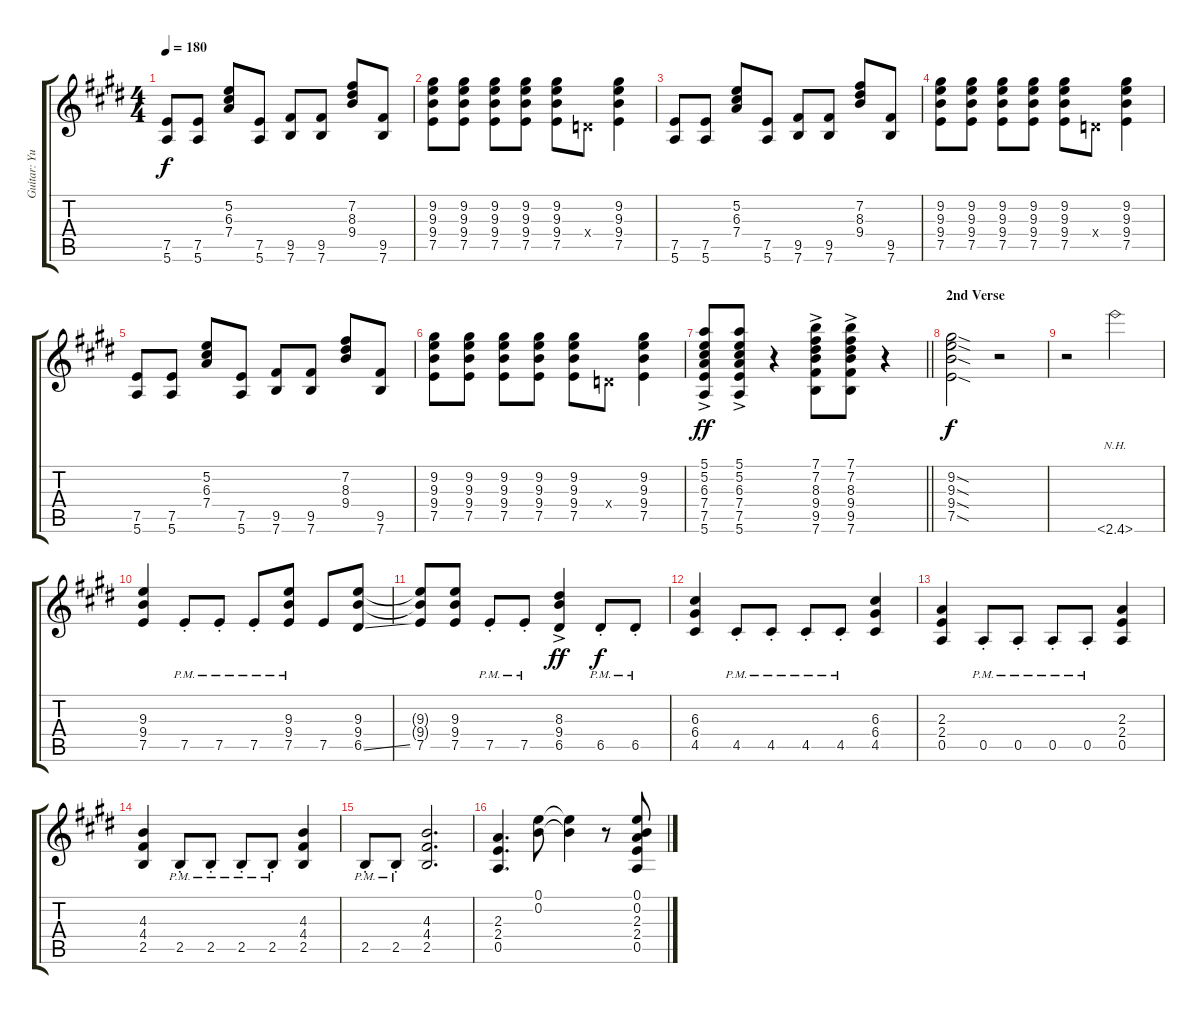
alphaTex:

\track ("Guitar: Yui Hirasawa" "Guitar: Yu") {instrument overdrivenguitar}
\staff {score tabs}
\tuning (E4 B3 G3 D3 A2 E2) {hide}
\ts (4 4)
\tempo 180
\clef g2
\ks e
(7.5 5.6).8{dy f} (7.5 5.6).8 (5.2 6.3 7.4).8 (7.5 5.6).8 (9.5 7.6).8 (9.5 7.6).8 (7.2 8.3 9.4).8 (9.5 7.6).8 |
(9.2 9.3 9.4 7.5).8 (9.2 9.3 9.4 7.5).8 (9.2 9.3 9.4 7.5).8 (9.2 9.3 9.4 7.5).8 (9.2 9.3 9.4 7.5).8 0.4{x}.8 (9.2 9.3 9.4 7.5).4 |
(7.5 5.6).8 (7.5 5.6).8 (5.2 6.3 7.4).8 (7.5 5.6).8 (9.5 7.6).8 (9.5 7.6).8 (7.2 8.3 9.4).8 (9.5 7.6).8 |
(9.2 9.3 9.4 7.5).8 (9.2 9.3 9.4 7.5).8 (9.2 9.3 9.4 7.5).8 (9.2 9.3 9.4 7.5).8 (9.2 9.3 9.4 7.5).8 0.4{x}.8 (9.2 9.3 9.4 7.5).4 |
(7.5 5.6).8 (7.5 5.6).8 (5.2 6.3 7.4).8 (7.5 5.6).8 (9.5 7.6).8 (9.5 7.6).8 (7.2 8.3 9.4).8 (9.5 7.6).8 |
(9.2 9.3 9.4 7.5).8 (9.2 9.3 9.4 7.5).8 (9.2 9.3 9.4 7.5).8 (9.2 9.3 9.4 7.5).8 (9.2 9.3 9.4 7.5).8 0.4{x}.8 (9.2 9.3 9.4 7.5).4 |
\barLineRight lightlight
(5.1 5.2 6.3 7.4 7.5 5.6{ac}).8{dy ff} (5.1 5.2 6.3 7.4 7.5 5.6{ac}).8 r.4 (7.1 7.2 8.3 9.4 9.5{ac} 7.6{ac}).8 (7.1 7.2 8.3 9.4 9.5 7.6{ac}).8 r.4 |
\section ("" "2nd Verse")
(9.2{sod} 9.3{sod} 9.4{sod} 7.5{sod}).2{dy f} r.2 |
r.2 2.6{nh}.2 |
(9.3 9.4 7.5).4 7.5{pm st}.8 7.5{pm st}.8 7.5{pm st}.8 (9.3{pm} 9.4{pm} 7.5{pm}).8 7.5.8 (9.3 9.4 6.5{ss}).8 |
(9.3{t} 9.4{t} 7.5).8 (9.3 9.4 7.5).8 7.5{pm st}.8 7.5{pm st}.8 (8.3{ac} 9.4{ac} 6.5{ac}).4{dy ff} 6.5{pm st}.8{dy f} 6.5{pm st}.8 |
(6.3 6.4 4.5).4 4.5{pm st}.8 4.5{pm st}.8 4.5{pm st}.8 4.5{pm st}.8 (6.3 6.4 4.5).4 |
(2.3 2.4 0.5).4 0.5{pm st}.8 0.5{pm st}.8 0.5{pm st}.8 0.5{pm st}.8 (2.3 2.4 0.5).4 |
(4.3 4.4 2.5).4 2.5{pm st}.8 2.5{pm st}.8 2.5{pm st}.8 2.5{pm st}.8 (4.3 4.4 2.5).4 |
2.5{pm st}.8 2.5{pm st}.8 (4.3 4.4 2.5).2{d} |
(2.3 2.4 0.5).4{d} (0.1 0.2).8 (0.1{t} 0.2{t}).4 r.8 (0.1 0.2 2.3 2.4 0.5).8
